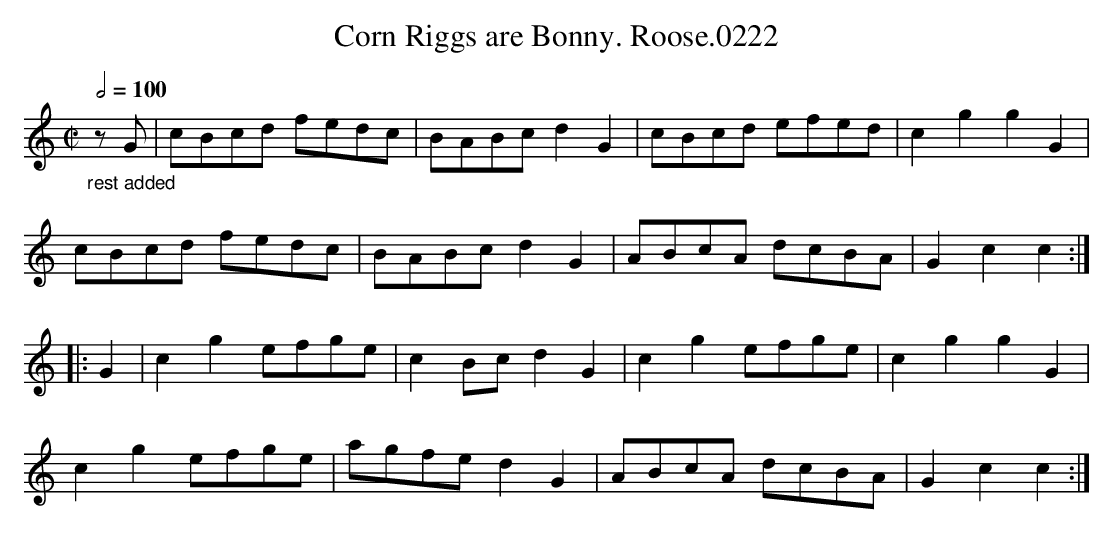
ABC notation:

X:1
T:Corn Riggs are Bonny. Roose.0222
M:C|
L:1/8
Q:1/2=100
K:C
"_rest added"zG|cBcd fedc|BABc d2G2|cBcd efed|c2 g2g2 G2|
cBcd fedc|BABc d2G2|ABcA dcBA|G2c2c2:|
|:G2|c2g2 efge|c2 Bc d2G2|c2g2 efge|c2g2g2G2|
c2g2 efge|agfe d2G2|ABcA dcBA|G2 c2c2:|
